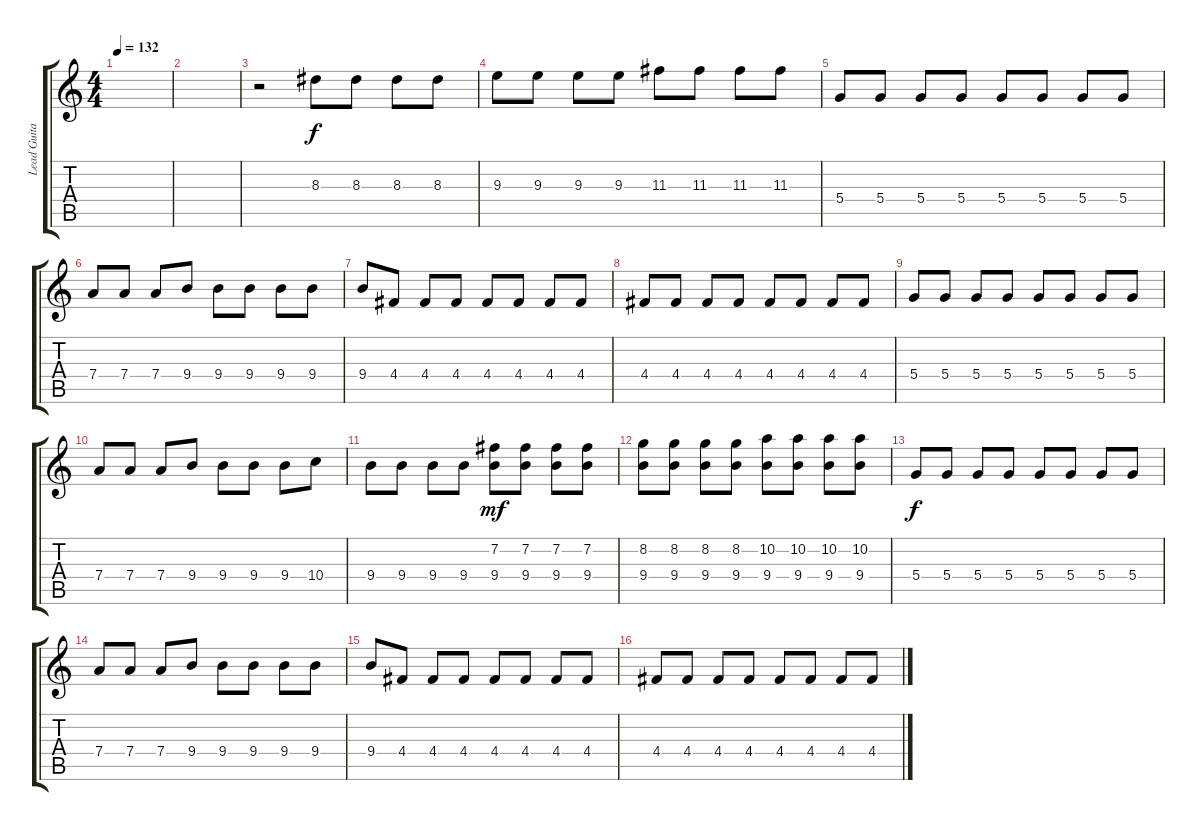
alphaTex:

\track ("Lead Guitar" "Lead Guita") {instrument electricguitarclean}
\staff {score tabs}
\tuning (E4 B3 G3 D3 A2 E2) {hide}
\ts (4 4)
\tempo 132
\clef g2
\ks c
|
|
r.2 8.3.8 8.3.8 8.3.8 8.3.8 |
9.3.8 9.3.8 9.3.8 9.3.8 11.3.8 11.3.8 11.3.8 11.3.8 |
5.4.8{volume 11 instrument distortionguitar} 5.4.8 5.4.8 5.4.8 5.4.8 5.4.8 5.4.8 5.4.8 |
7.4.8 7.4.8 7.4.8 9.4.8 9.4.8 9.4.8 9.4.8 9.4.8 |
9.4.8 4.4.8 4.4.8 4.4.8 4.4.8 4.4.8 4.4.8 4.4.8 |
4.4.8 4.4.8 4.4.8 4.4.8 4.4.8 4.4.8 4.4.8 4.4.8 |
5.4.8 5.4.8 5.4.8 5.4.8 5.4.8 5.4.8 5.4.8 5.4.8 |
7.4.8{instrument distortionguitar} 7.4.8 7.4.8 9.4.8 9.4.8 9.4.8 9.4.8 10.4.8 |
9.4.8 9.4.8 9.4.8 9.4.8 (7.2 9.4).8{dy mf} (7.2 9.4).8 (7.2 9.4).8 (7.2 9.4).8 |
(8.2 9.4).8 (8.2 9.4).8 (8.2 9.4).8 (8.2 9.4).8 (10.2 9.4).8 (10.2 9.4).8 (10.2 9.4).8 (10.2 9.4).8 |
5.4.8{dy f} 5.4.8 5.4.8 5.4.8 5.4.8 5.4.8 5.4.8 5.4.8 |
7.4.8 7.4.8 7.4.8 9.4.8 9.4.8 9.4.8 9.4.8 9.4.8 |
9.4.8 4.4.8 4.4.8 4.4.8 4.4.8 4.4.8 4.4.8 4.4.8 |
4.4.8 4.4.8 4.4.8 4.4.8 4.4.8 4.4.8 4.4.8 4.4.8
